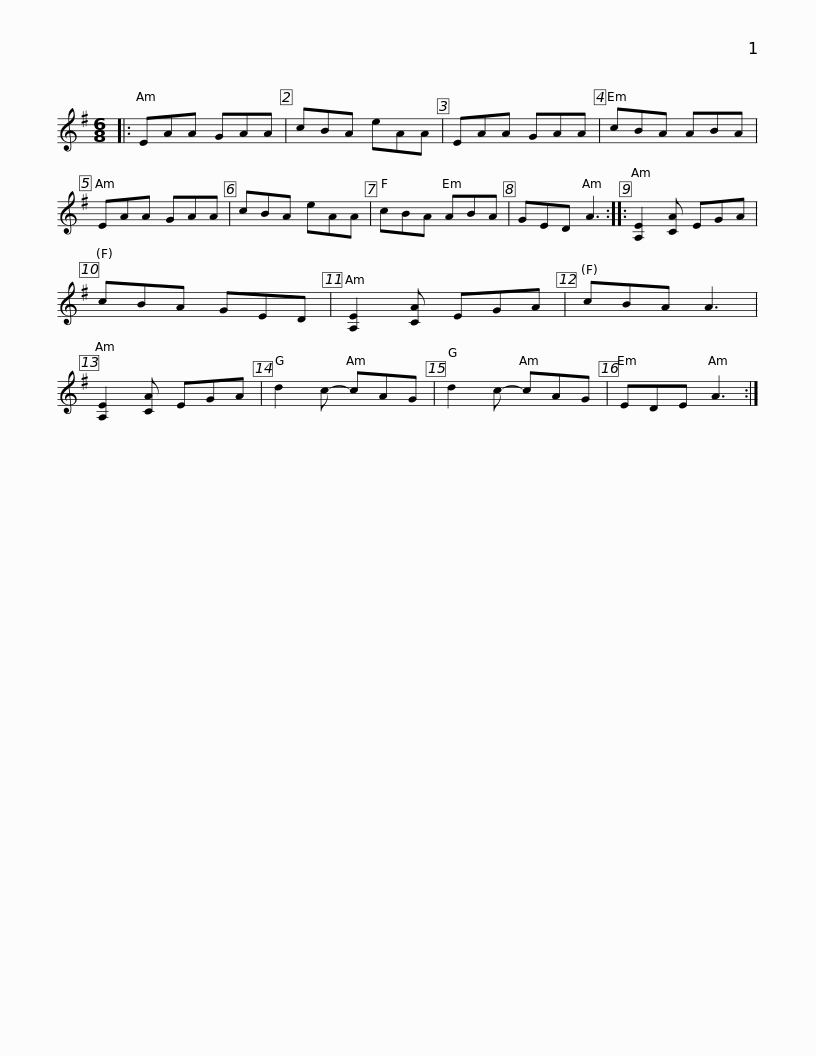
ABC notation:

X:1
L:1/8
M:6/8
I:linebreak $
K:G
V:1 treble
V:1
|: EAA GAA | cBA eAA | EAA GAA | cBA ABA | EAA GAA | %5
 cBA eAA | cBA ABA |$ GED A3 :: [A,E]2 [CA] EGA | cBA GED | %10
 [A,E]2 [CA] EGA | cBA A3 | [A,E]2 [CA] EGA | d2 c- cAG | d2 c- cAG |$ %15
 EDE A3 :| %16
